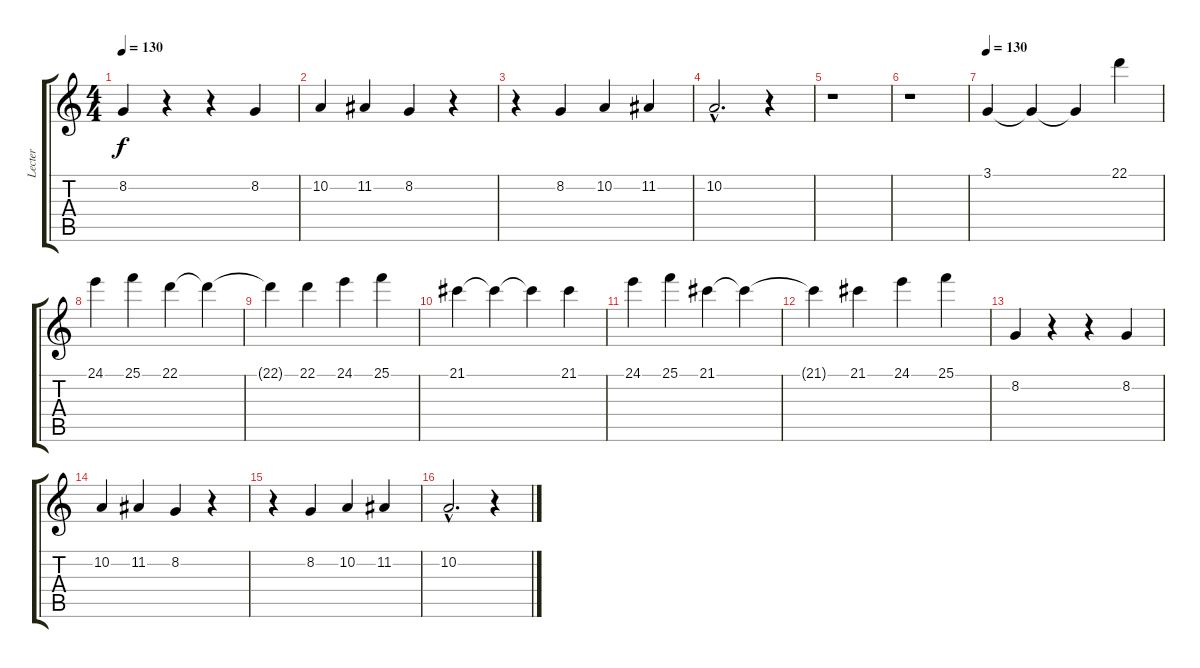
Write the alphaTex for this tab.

\track ("Lecter" "Lecter") {instrument stringensemble1}
\staff {score tabs}
\tuning (E4 B3 G3 D3 A2 E2) {hide}
\ts (4 4)
\tempo 130
\clef g2
\ks c
8.2.4{dy f instrument tubularbells} r.4 r.4{instrument musicbox} 8.2.4 |
10.2.4 11.2.4 8.2.4{instrument tubularbells} r.4 |
r.4 8.2.4{instrument musicbox} 10.2.4 11.2.4 |
10.2{hac}.2{d instrument tubularbells} r.4 |
r.1 |
r.1 |
\tempo 130
3.1.4{instrument musicbox} 3.1{t}.4 3.1{t}.4 22.1.4 |
24.1.4 25.1.4 22.1.4 22.1{t}.4 |
22.1{t}.4 22.1.4 24.1.4 25.1.4 |
21.1.4 21.1{t}.4 21.1{t}.4 21.1.4 |
24.1.4 25.1.4 21.1.4 21.1{t}.4 |
21.1{t}.4 21.1.4 24.1.4 25.1.4 |
8.2.4{instrument tubularbells} r.4 r.4{instrument musicbox} 8.2.4 |
10.2.4 11.2.4 8.2.4{instrument tubularbells} r.4 |
r.4 8.2.4{instrument musicbox} 10.2.4 11.2.4 |
10.2{hac}.2{d instrument tubularbells} r.4
